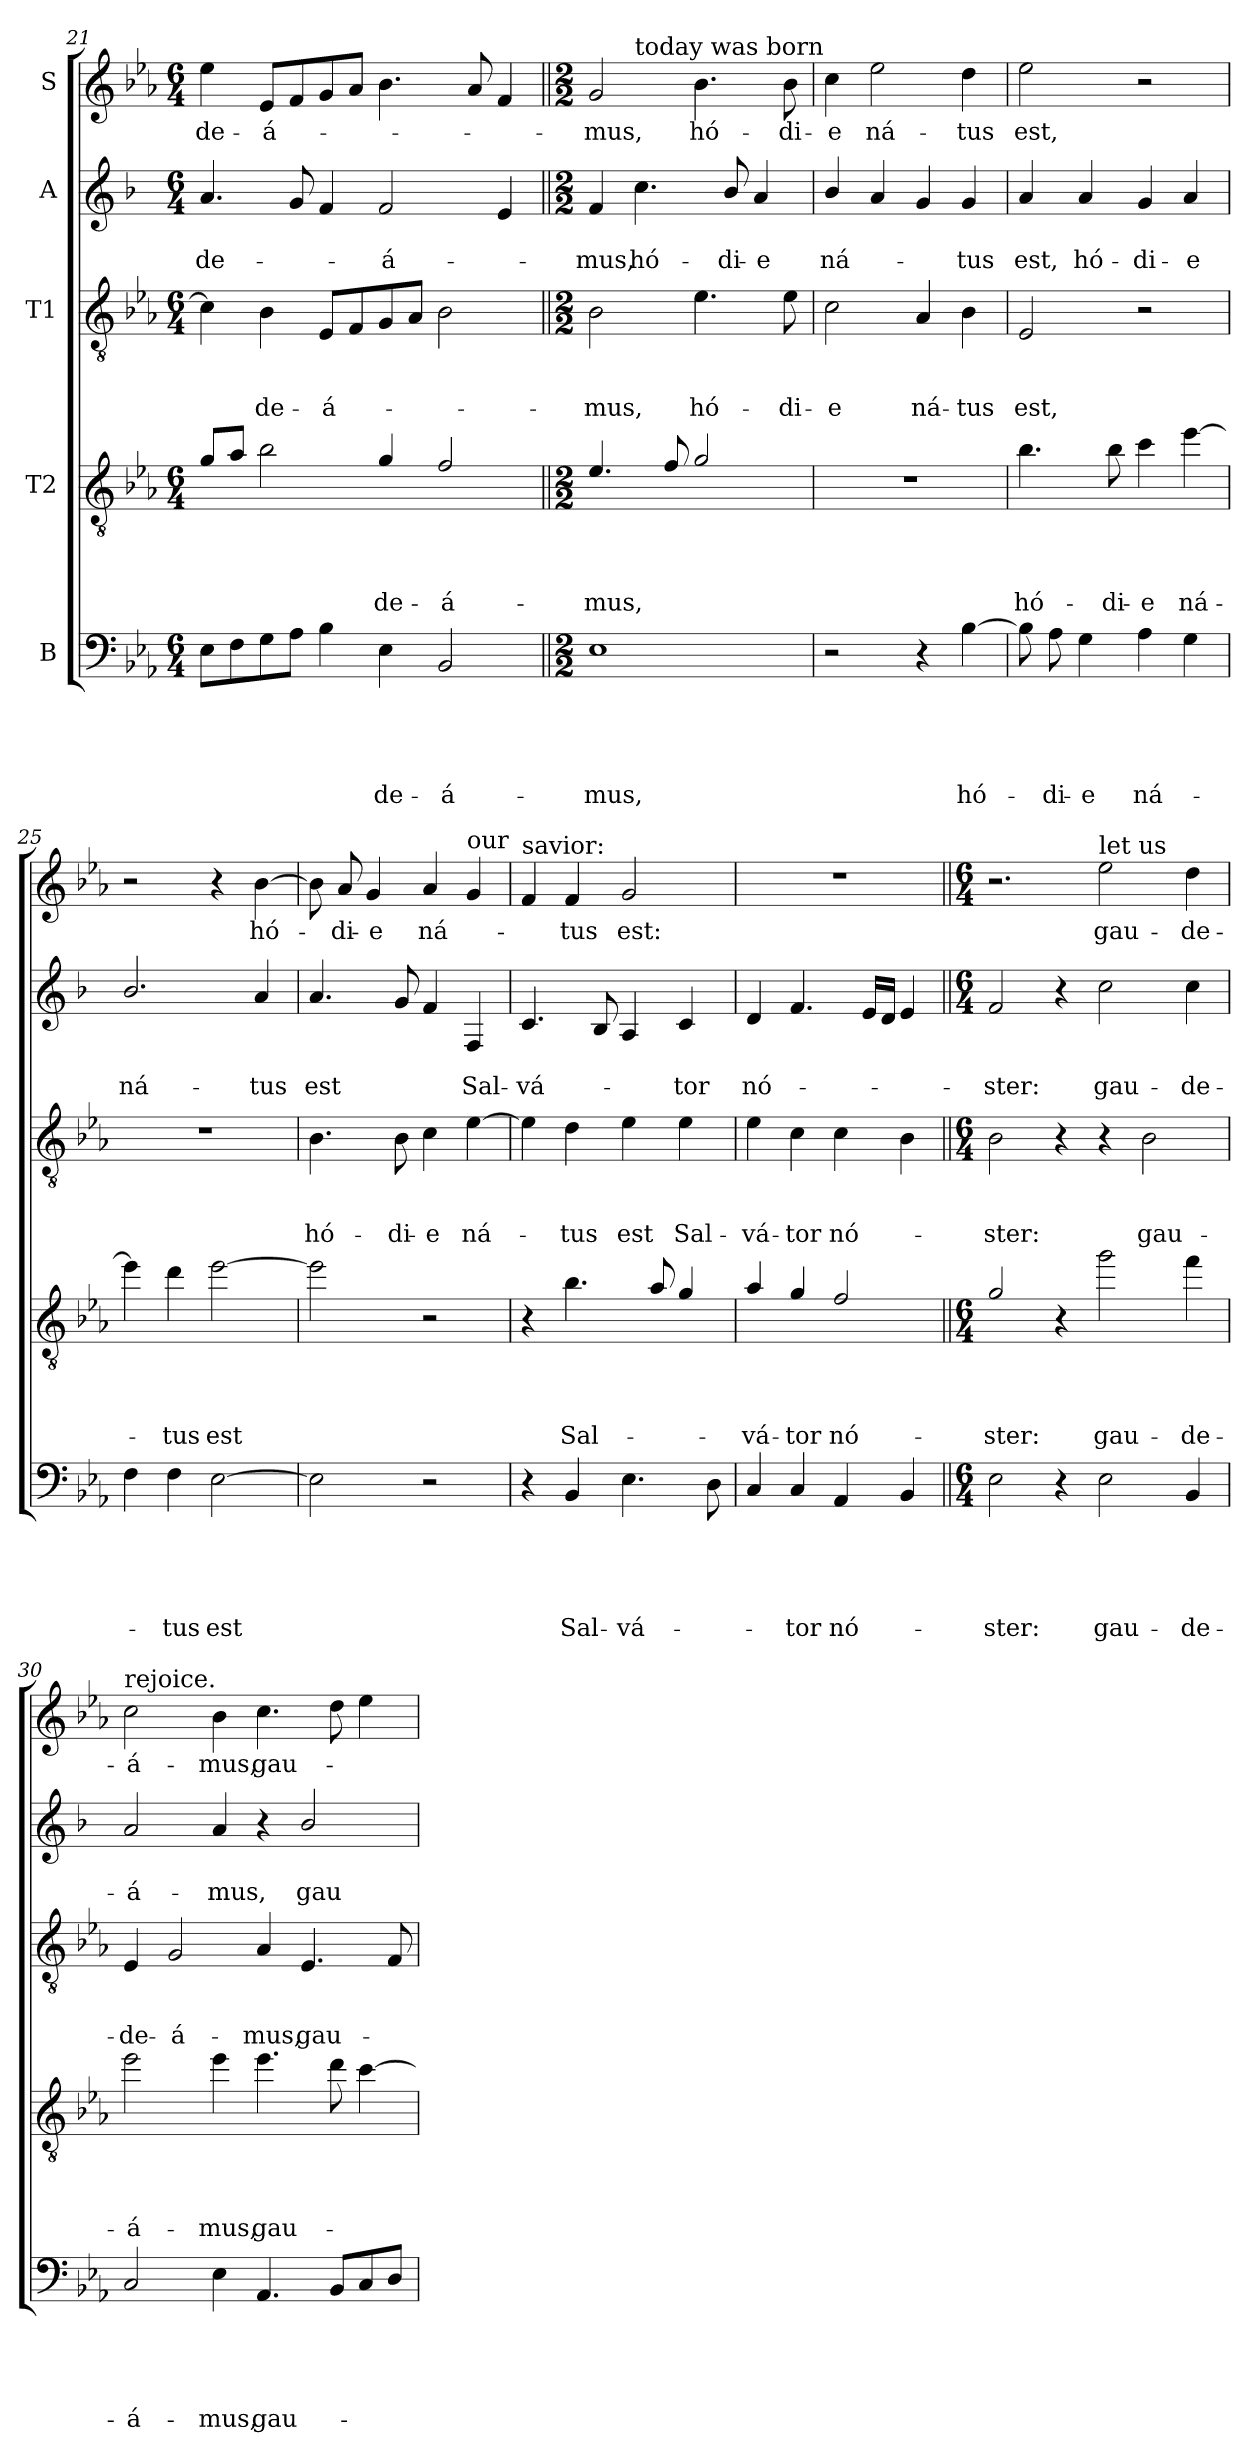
**kern	**text	**text	**text	**text	**text	**kern	**text	**text	**text	**text	**kern	**text	**text	**text	**kern	**text	**text	**kern	**text
*part5	*part5	*part5	*part5	*part5	*part5	*part4	*part4	*part4	*part4	*part4	*part3	*part3	*part3	*part3	*part2	*part2	*part2	*part1	*part1
*staff5	*staff5	*staff5	*staff5	*staff5	*staff5	*staff4	*staff4	*staff4	*staff4	*staff4	*staff3	*staff3	*staff3	*staff3	*staff2	*staff2	*staff2	*staff1	*staff1
*I"B	*	*	*	*	*	*I"T2	*	*	*	*	*I"T1	*	*	*	*I"A	*	*	*I"S	*
*clefF4	*	*	*	*	*	*clefGv2	*	*	*	*	*clefGv2	*	*	*	*clefG2	*	*	*clefG2	*
*	*	*	*	*	*	*ITrd8c14	*	*	*	*	*	*	*	*	*ITrd1c2	*	*	*	*
*k[b-e-a-]	*	*	*	*	*	*k[b-e-a-]	*	*	*	*	*k[b-e-a-]	*	*	*	*k[b-e-a-]	*	*	*k[b-e-a-]	*
*E-:	*	*	*	*	*	*E-:	*	*	*	*	*E-:	*	*	*	*E-:	*	*	*E-:	*
*M6/4	*	*	*	*	*	*M6/4	*	*	*	*	*M6/4	*	*	*	*M6/4	*	*	*M6/4	*
=21	=21	=21	=21	=21	=21	=21	=21	=21	=21	=21	=21	=21	=21	=21	=21	=21	=21	=21	=21
!	!	!	!	!	!	!	!	!	!	!	!	!	!	!	!	!	!LO:LY:b	!	!LO:LY:b
8E-\L	.	.	.	.	.	8G/L	.	.	.	.	4c\]	.	.	.	4.g/	.	-de-	4ee-\	-de-
8F\	.	.	.	.	.	8A-/J	.	.	.	.	.	.	.	.	.	.	.	.	.
!	!	!	!	!	!	!	!	!	!	!	!	!	!	!LO:LY:b	!	!	!	!	!LO:LY:b
8G\	.	.	.	.	.	2B-\	.	.	.	.	4B-\	.	.	-de-	.	.	.	8e-/L	-á-
8A-\J	.	.	.	.	.	.	.	.	.	.	.	.	.	.	8f/	.	.	8f/	.
!	!	!	!	!	!	!	!	!	!	!	!	!	!	!LO:LY:b	!	!	!	!	!
4B-\	.	.	.	.	.	.	.	.	.	.	8E-/L	.	.	-á-	4e-/	.	.	8g/	.
.	.	.	.	.	.	.	.	.	.	.	8F/	.	.	.	.	.	.	8a-/J	.
!	!	!	!	!	!LO:LY:b	!	!	!	!	!LO:LY:b	!	!	!	!	!	!	!LO:LY:b	!	!
4E-\	.	.	.	.	-de-	4G/	.	.	.	-de-	8G/	.	.	.	2e-/	.	-á-	4.b-\	.
.	.	.	.	.	.	.	.	.	.	.	8A-/J	.	.	.	.	.	.	.	.
!	!	!	!	!	!LO:LY:b	!	!	!	!	!LO:LY:b	!	!	!	!	!	!	!	!	!
2BB-/	.	.	.	.	-á-	2F/	.	.	.	-á-	2B-\	.	.	.	.	.	.	.	.
.	.	.	.	.	.	.	.	.	.	.	.	.	.	.	.	.	.	8a-/	.
.	.	.	.	.	.	.	.	.	.	.	.	.	.	.	4d/	.	.	4f/	.
=22||	=22||	=22||	=22||	=22||	=22||	=22||	=22||	=22||	=22||	=22||	=22||	=22||	=22||	=22||	=22||	=22||	=22||	=22||	=22||
*M2/2	*	*	*	*	*	*M2/2	*	*	*	*	*M2/2	*	*	*	*M2/2	*	*	*M2/2	*
!	!	!	!	!	!LO:LY:b	!	!	!	!	!LO:LY:b	!	!	!	!LO:LY:b	!	!	!LO:LY:b	!	!LO:LY:b
*	*	*	*	*	*	*	*	*	*	*	*	*	*	*	*	*	*	*^	*
1E-	.	.	.	.	-mus,	4.E-/	.	.	.	-mus,	2B-\	.	.	-mus,	4e-/	.	-mus,	2g/	4ryy	-mus,
!	!	!	!	!	!	!	!	!	!	!	!	!	!	!	!	!	!	!	!LO:TX:a:t=today was born	!
!	!	!	!	!	!	!	!	!	!	!	!	!	!	!	!	!	!LO:LY:b	!	!	!
.	.	.	.	.	.	.	.	.	.	.	.	.	.	.	4.b-\	.	hó-	.	2.ryy	.
.	.	.	.	.	.	8F/	.	.	.	.	.	.	.	.	.	.	.	.	.	.
!	!	!	!	!	!	!	!	!	!	!	!	!	!	!LO:LY:b	!	!	!	!	!	!LO:LY:b
.	.	.	.	.	.	2G/	.	.	.	.	4.e-\	.	.	hó-	.	.	.	4.b-\	.	hó-
!	!	!	!	!	!	!	!	!	!	!	!	!	!	!	!	!	!LO:LY:b	!	!	!
.	.	.	.	.	.	.	.	.	.	.	.	.	.	.	8a-/	.	-di-	.	.	.
!	!	!	!	!	!	!	!	!	!	!	!	!	!	!	!	!	!LO:LY:b	!	!	!
.	.	.	.	.	.	.	.	.	.	.	.	.	.	.	4g/	.	-e	.	.	.
!	!	!	!	!	!	!	!	!	!	!	!	!	!	!LO:LY:b	!	!	!	!	!	!LO:LY:b
.	.	.	.	.	.	.	.	.	.	.	8e-\	.	.	-di-	.	.	.	8b-\	.	-di-
=23	=23	=23	=23	=23	=23	=23	=23	=23	=23	=23	=23	=23	=23	=23	=23	=23	=23	=23	=23	=23
!	!	!	!	!	!	!	!	!	!	!	!	!	!	!LO:LY:b	!	!	!LO:LY:b	!	!	!LO:LY:b
*	*	*	*	*	*	*	*	*	*	*	*	*	*	*	*	*	*	*v	*v	*
2r	.	.	.	.	.	1r	.	.	.	.	2c\	.	.	-e	4a-/	.	ná-	4cc\	-e
!	!	!	!	!	!	!	!	!	!	!	!	!	!	!	!	!	!	!	!LO:LY:b
.	.	.	.	.	.	.	.	.	.	.	.	.	.	.	4g/	.	.	2ee-\	ná-
!	!	!	!	!	!	!	!	!	!	!	!	!	!	!LO:LY:b	!	!	!	!	!
4r	.	.	.	.	.	.	.	.	.	.	4A-/	.	.	ná-	4f/	.	.	.	.
!	!	!	!	!	!LO:LY:b	!	!	!	!	!	!	!	!	!LO:LY:b	!	!	!LO:LY:b	!	!LO:LY:b
[4B-\	.	.	.	.	hó-	.	.	.	.	.	4B-\	.	.	-tus	4f/	.	-tus	4dd\	-tus
!!LO:PB:g=z
=24	=24	=24	=24	=24	=24	=24	=24	=24	=24	=24	=24	=24	=24	=24	=24	=24	=24	=24	=24
!	!	!	!	!	!	!	!	!	!	!LO:LY:b	!	!	!	!LO:LY:b	!	!	!LO:LY:b	!	!LO:LY:b
8B-\]	.	.	.	.	.	4.B-\	.	.	.	hó-	2E-/	.	.	est,	4g/	.	est,	2ee-\	est,
!	!	!	!	!	!LO:LY:b	!	!	!	!	!	!	!	!	!	!	!	!	!	!
8A-\	.	.	.	.	-di-	.	.	.	.	.	.	.	.	.	.	.	.	.	.
!	!	!	!	!	!LO:LY:b	!	!	!	!	!	!	!	!	!	!	!	!LO:LY:b	!	!
4G\	.	.	.	.	-e	.	.	.	.	.	.	.	.	.	4g/	.	hó-	.	.
!	!	!	!	!	!	!	!	!	!	!LO:LY:b	!	!	!	!	!	!	!	!	!
.	.	.	.	.	.	8B-\	.	.	.	-di-	.	.	.	.	.	.	.	.	.
!	!	!	!	!	!LO:LY:b	!	!	!	!	!LO:LY:b	!	!	!	!	!	!	!LO:LY:b	!	!
4A-\	.	.	.	.	ná-	4c\	.	.	.	-e	2r	.	.	.	4f/	.	-di-	2r	.
!	!	!	!	!	!	!	!	!	!	!LO:LY:b	!	!	!	!	!	!	!LO:LY:b	!	!
4G\	.	.	.	.	.	[4e-\	.	.	.	ná-	.	.	.	.	4g/	.	-e	.	.
=25	=25	=25	=25	=25	=25	=25	=25	=25	=25	=25	=25	=25	=25	=25	=25	=25	=25	=25	=25
!	!	!	!	!	!	!	!	!	!	!	!	!	!	!	!	!	!LO:LY:b	!	!
4F\	.	.	.	.	.	4e-\]	.	.	.	.	1r	.	.	.	2.a-/	.	ná-	2r	.
!	!	!	!	!	!LO:LY:b	!	!	!	!	!LO:LY:b	!	!	!	!	!	!	!	!	!
4F\	.	.	.	.	-tus	4d\	.	.	.	-tus	.	.	.	.	.	.	.	.	.
!	!	!	!	!	!LO:LY:b	!	!	!	!	!LO:LY:b	!	!	!	!	!	!	!	!	!
[2E-\	.	.	.	.	est	[2e-\	.	.	.	est	.	.	.	.	.	.	.	4r	.
!	!	!	!	!	!	!	!	!	!	!	!	!	!	!	!	!	!LO:LY:b	!	!LO:LY:b
.	.	.	.	.	.	.	.	.	.	.	.	.	.	.	4g/	.	-tus	[4b-\	hó-
=26	=26	=26	=26	=26	=26	=26	=26	=26	=26	=26	=26	=26	=26	=26	=26	=26	=26	=26	=26
!	!	!	!	!	!	!	!	!	!	!	!	!	!	!LO:LY:b	!	!	!LO:LY:b	!	!
2E-\]	.	.	.	.	.	2e-\]	.	.	.	.	4.B-\	.	.	hó-	4.g/	.	est	8b-\]	.
!	!	!	!	!	!	!	!	!	!	!	!	!	!	!	!	!	!	!	!LO:LY:b
.	.	.	.	.	.	.	.	.	.	.	.	.	.	.	.	.	.	8a-/	-di-
!	!	!	!	!	!	!	!	!	!	!	!	!	!	!	!	!	!	!	!LO:LY:b
.	.	.	.	.	.	.	.	.	.	.	.	.	.	.	.	.	.	4g/	-e
!	!	!	!	!	!	!	!	!	!	!	!	!	!	!LO:LY:b	!	!	!	!	!
.	.	.	.	.	.	.	.	.	.	.	8B-\	.	.	-di-	8f/	.	.	.	.
!	!	!	!	!	!	!	!	!	!	!	!	!	!	!LO:LY:b	!	!	!	!	!LO:LY:b
2r	.	.	.	.	.	2r	.	.	.	.	4c\	.	.	-e	4e-/	.	.	4a-/	ná-
!	!	!	!	!	!	!	!	!	!	!	!	!	!	!	!	!	!	!LO:TX:a:t=our	!
!	!	!	!	!	!	!	!	!	!	!	!	!	!	!LO:LY:b	!	!	!LO:LY:b	!	!
.	.	.	.	.	.	.	.	.	.	.	[4e-\	.	.	ná-	4E-/	.	Sal-	4g/	.
=27	=27	=27	=27	=27	=27	=27	=27	=27	=27	=27	=27	=27	=27	=27	=27	=27	=27	=27	=27
!	!	!	!	!	!	!	!	!	!	!	!	!	!	!	!	!	!	!LO:TX:a:t=savior&colon;	!
!	!	!	!	!	!	!	!	!	!	!	!	!	!	!	!	!	!LO:LY:b	!	!
4r	.	.	.	.	.	4r	.	.	.	.	4e-\]	.	.	.	4.B-/	.	-vá-	4f/	.
!	!	!	!	!	!LO:LY:b	!	!	!	!	!LO:LY:b	!	!	!	!LO:LY:b	!	!	!	!	!LO:LY:b
4BB-/	.	.	.	.	Sal-	4.B-\	.	.	.	Sal-	4d\	.	.	-tus	.	.	.	4f/	-tus
.	.	.	.	.	.	.	.	.	.	.	.	.	.	.	8A-/	.	.	.	.
!	!	!	!	!	!LO:LY:b	!	!	!	!	!	!	!	!	!LO:LY:b	!	!	!	!	!LO:LY:b
4.E-\	.	.	.	.	-vá-	.	.	.	.	.	4e-\	.	.	est	4G/	.	.	2g/	est:
.	.	.	.	.	.	8A-/	.	.	.	.	.	.	.	.	.	.	.	.	.
!	!	!	!	!	!	!	!	!	!	!	!	!	!	!LO:LY:b	!	!	!LO:LY:b	!	!
.	.	.	.	.	.	4G/	.	.	.	.	4e-\	.	.	Sal-	4B-/	.	-tor	.	.
8D\	.	.	.	.	.	.	.	.	.	.	.	.	.	.	.	.	.	.	.
=28	=28	=28	=28	=28	=28	=28	=28	=28	=28	=28	=28	=28	=28	=28	=28	=28	=28	=28	=28
!	!	!	!	!	!	!	!	!	!	!LO:LY:b	!	!	!	!LO:LY:b	!	!	!LO:LY:b	!	!
4C/	.	.	.	.	.	4A-/	.	.	.	-vá-	4e-\	.	.	-vá-	4c/	.	nó-	1r	.
!	!	!	!	!	!LO:LY:b	!	!	!	!	!LO:LY:b	!	!	!	!LO:LY:b	!	!	!	!	!
4C/	.	.	.	.	-tor	4G/	.	.	.	-tor	4c\	.	.	-tor	4.e-/	.	.	.	.
!	!	!	!	!	!LO:LY:b	!	!	!	!	!LO:LY:b	!	!	!	!LO:LY:b	!	!	!	!	!
4AA-/	.	.	.	.	nó-	2F/	.	.	.	nó-	4c\	.	.	nó-	.	.	.	.	.
.	.	.	.	.	.	.	.	.	.	.	.	.	.	.	16d/LL	.	.	.	.
.	.	.	.	.	.	.	.	.	.	.	.	.	.	.	16c/JJ	.	.	.	.
4BB-/	.	.	.	.	.	.	.	.	.	.	4B-\	.	.	.	4d/	.	.	.	.
!!LO:LB:g=z
=29||	=29||	=29||	=29||	=29||	=29||	=29||	=29||	=29||	=29||	=29||	=29||	=29||	=29||	=29||	=29||	=29||	=29||	=29||	=29||
*M6/4	*	*	*	*	*	*M6/4	*	*	*	*	*M6/4	*	*	*	*M6/4	*	*	*M6/4	*
!	!	!	!	!	!LO:LY:b	!	!	!	!	!LO:LY:b	!	!	!	!LO:LY:b	!	!	!LO:LY:b	!	!
2E-\	.	.	.	.	-ster:	2G/	.	.	.	-ster:	2B-\	.	.	-ster:	2e-/	.	-ster:	2.r	.
4r	.	.	.	.	.	4r	.	.	.	.	4r	.	.	.	4r	.	.	.	.
!	!	!	!	!	!	!	!	!	!	!	!	!	!	!	!	!	!	!LO:TX:a:t=let us	!
!	!	!	!	!	!LO:LY:b	!	!	!	!	!LO:LY:b	!	!	!	!	!	!	!LO:LY:b	!	!LO:LY:b
2E-\	.	.	.	.	gau-	2g\	.	.	.	gau-	4r	.	.	.	2b-\	.	gau-	2ee-\	gau-
!	!	!	!	!	!	!	!	!	!	!	!	!	!	!LO:LY:b	!	!	!	!	!
.	.	.	.	.	.	.	.	.	.	.	2B-\	.	.	gau-	.	.	.	.	.
!	!	!	!	!	!LO:LY:b	!	!	!	!	!LO:LY:b	!	!	!	!	!	!	!LO:LY:b	!	!LO:LY:b
4BB-/	.	.	.	.	-de-	4f\	.	.	.	-de-	.	.	.	.	4b-\	.	-de-	4dd\	-de-
=30	=30	=30	=30	=30	=30	=30	=30	=30	=30	=30	=30	=30	=30	=30	=30	=30	=30	=30	=30
!	!	!	!	!	!	!	!	!	!	!	!	!	!	!	!	!	!	!LO:TX:a:t=rejoice.	!
!	!	!	!	!	!LO:LY:b	!	!	!	!	!LO:LY:b	!	!	!	!LO:LY:b	!	!	!LO:LY:b	!	!LO:LY:b
2C/	.	.	.	.	-á-	2e-\	.	.	.	-á-	4E-/	.	.	-de-	2g/	.	-á-	2cc\	-á-
!	!	!	!	!	!	!	!	!	!	!	!	!	!	!LO:LY:b	!	!	!	!	!
.	.	.	.	.	.	.	.	.	.	.	2G/	.	.	-á-	.	.	.	.	.
!	!	!	!	!	!LO:LY:b	!	!	!	!	!LO:LY:b	!	!	!	!	!	!	!LO:LY:b	!	!LO:LY:b
4E-\	.	.	.	.	-mus,	4e-\	.	.	.	-mus,	.	.	.	.	4g/	.	-mus,	4b-\	-mus,
!	!	!	!	!	!LO:LY:b	!	!	!	!	!LO:LY:b	!	!	!	!LO:LY:b	!	!	!	!	!LO:LY:b
4.AA-/	.	.	.	.	gau-	4.e-\	.	.	.	gau-	4A-/	.	.	-mus,	4r	.	.	4.cc\	gau-
!	!	!	!	!	!	!	!	!	!	!	!	!	!	!LO:LY:b	!	!	!LO:LY:b	!	!
.	.	.	.	.	.	.	.	.	.	.	4.E-/	.	.	gau-	2a-/	.	gau-	.	.
8BB-/L	.	.	.	.	.	8d\	.	.	.	.	.	.	.	.	.	.	.	8dd\	.
8C/	.	.	.	.	.	[4c\	.	.	.	.	.	.	.	.	.	.	.	4ee-\	.
8D/J	.	.	.	.	.	.	.	.	.	.	8F/	.	.	.	.	.	.	.	.
=	=	=	=	=	=	=	=	=	=	=	=	=	=	=	=	=	=	=	=
*-	*-	*-	*-	*-	*-	*-	*-	*-	*-	*-	*-	*-	*-	*-	*-	*-	*-	*-	*-
